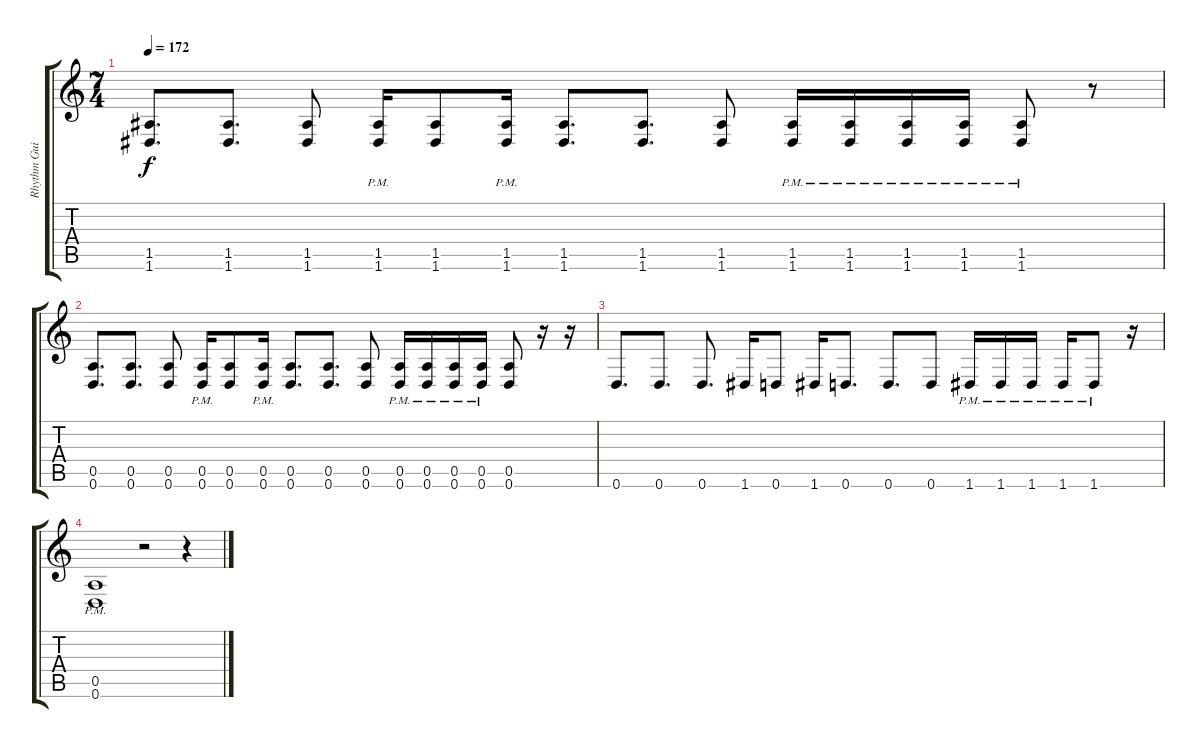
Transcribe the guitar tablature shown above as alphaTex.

\track ("Rhythm Guitar 2" "Rhythm Gui") {instrument distortionguitar}
\staff {score tabs}
\tuning (E4 B3 G3 D3 A2 D2) {hide}
\ts (7 4)
\tempo 172
\clef g2
\ks c
(1.5 1.6).8{d dy f} (1.5 1.6).8{d} (1.5 1.6).8 (1.5{pm} 1.6{pm}).16 (1.5 1.6).8 (1.5{pm} 1.6{pm}).16 (1.5 1.6).8{d} (1.5 1.6).8{d} (1.5 1.6).8 (1.5{pm} 1.6{pm}).16 (1.5{pm} 1.6{pm}).16 (1.5{pm} 1.6{pm}).16 (1.5{pm} 1.6{pm}).16 (1.5{pm} 1.6{pm}).8 r.8 |
(0.5 0.6).8{d} (0.5 0.6).8{d} (0.5 0.6).8 (0.5{pm} 0.6{pm}).16 (0.5 0.6).8 (0.5{pm} 0.6{pm}).16 (0.5 0.6).8{d} (0.5 0.6).8{d} (0.5 0.6).8 (0.5{pm} 0.6{pm}).16 (0.5{pm} 0.6{pm}).16 (0.5{pm} 0.6{pm}).16 (0.5{pm} 0.6{pm}).16 (0.5 0.6).8 r.16 r.16 |
0.6.8{d} 0.6.8{d} 0.6.8{d} 1.6.16 0.6.8 1.6.16 0.6.8{d} 0.6.8{d} 0.6.8 1.6{pm}.16 1.6{pm}.16 1.6{pm}.16 1.6{pm}.16 1.6{pm}.8 r.16 |
(0.5{pm} 0.6{pm}).1 r.2 r.4
